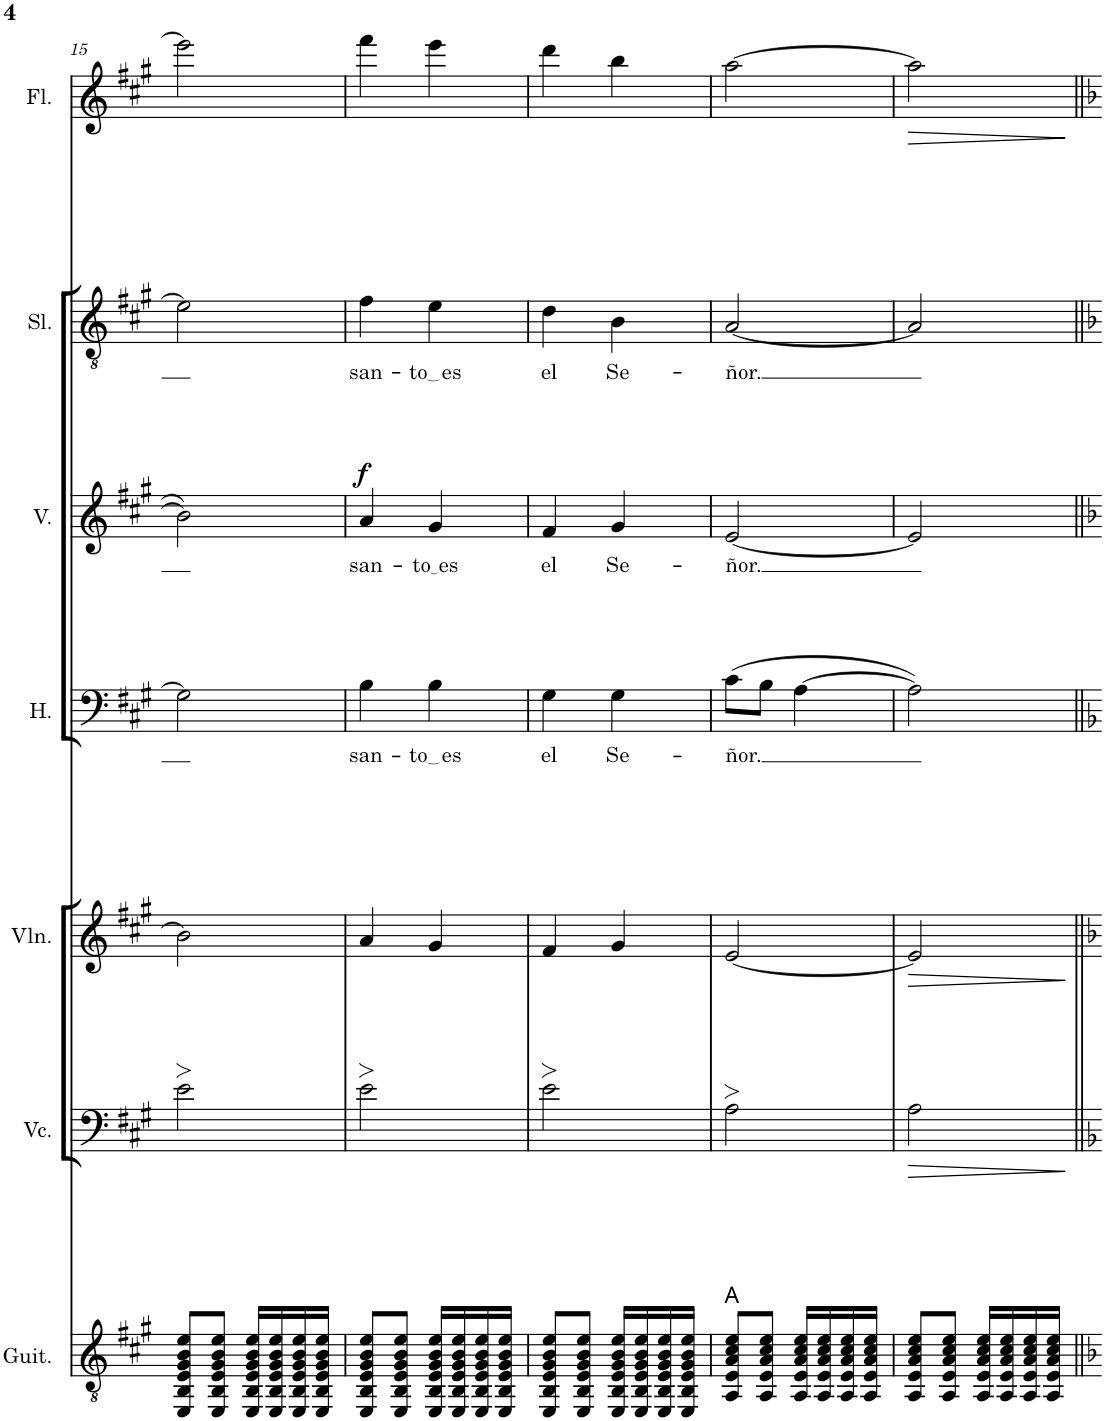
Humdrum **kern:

**kern	**harte	**kern	**dynam	**kern	**dynam	**kern	**text	**kern	**text	**dynam	**kern	**text	**kern	**dynam
*part7	*part7	*part6	*part6	*part5	*part5	*part4	*part4	*part3	*part3	*part3	*part2	*part2	*part1	*part1
*staff7	*	*staff6	*staff6	*staff5	*staff5	*staff4	*staff4	*staff3	*staff3	*staff3	*staff2	*staff2	*staff1	*staff1
*I"Guitarra clásica	*	*I"Violonchelo	*	*I"Violín	*	*I"Hombres	*	*I"Mujeres	*	*	*I"Solista	*	*I"Flauta	*
*I'Guit.	*	*I'Vc.	*	*I'Vln.	*	*I'H.	*	*	*	*	*I'Sl.	*	*I'Fl.	*
!!LO:PB:g=z
*clefGv2	*	*clefF4	*	*clefG2	*	*clefF4	*	*clefG2	*	*	*clefGv2	*	*clefG2	*
*	*	*	*	*	*	*	*	*	*	*	*Trd4c7	*	*	*
*k[f#c#g#]	*	*k[f#c#g#]	*	*k[f#c#g#]	*	*k[f#c#g#]	*	*k[f#c#g#]	*	*	*k[f#c#g#]	*	*k[f#c#g#]	*
*M2/4	*	*M2/4	*	*M2/4	*	*M2/4	*	*M2/4	*	*	*M2/4	*	*M2/4	*
=15	=15	=15	=15	=15	=15	=15	=15	=15	=15	=15	=15	=15	=15	=15
8EE/ 8BB/ 8E/ 8G#/ 8B/ 8e/L	.	2e>\	.	2b\]	.	2G#\]	.	2b\]	.	.	2e\]	.	2eee\]	.
8EE/ 8BB/ 8E/ 8G#/ 8B/ 8e/J	.	.	.	.	.	.	.	.	.	.	.	.	.	.
16EE/ 16BB/ 16E/ 16G#/ 16B/ 16e/LL	.	.	.	.	.	.	.	.	.	.	.	.	.	.
16EE/ 16BB/ 16E/ 16G#/ 16B/ 16e/	.	.	.	.	.	.	.	.	.	.	.	.	.	.
16EE/ 16BB/ 16E/ 16G#/ 16B/ 16e/	.	.	.	.	.	.	.	.	.	.	.	.	.	.
16EE/ 16BB/ 16E/ 16G#/ 16B/ 16e/JJ	.	.	.	.	.	.	.	.	.	.	.	.	.	.
=16	=16	=16	=16	=16	=16	=16	=16	=16	=16	=16	=16	=16	=16	=16
!	!	!	!	!	!	!	!LO:LY:b	!	!LO:LY:b	!LO:DY:a	!	!LO:LY:b	!	!
8EE/ 8BB/ 8E/ 8G#/ 8B/ 8e/L	.	2e>\	.	4a/	.	4B\	san-	4a/	san-	f	4f#\	san-	4fff#\	.
8EE/ 8BB/ 8E/ 8G#/ 8B/ 8e/J	.	.	.	.	.	.	.	.	.	.	.	.	.	.
!	!	!	!	!	!	!	!LO:LY:b	!	!LO:LY:b	!	!	!LO:LY:b	!	!
16EE/ 16BB/ 16E/ 16G#/ 16B/ 16e/LL	.	.	.	4g#/	.	4B\	to es	4g#/	to es	.	4e\	to es	4eee\	.
16EE/ 16BB/ 16E/ 16G#/ 16B/ 16e/	.	.	.	.	.	.	.	.	.	.	.	.	.	.
16EE/ 16BB/ 16E/ 16G#/ 16B/ 16e/	.	.	.	.	.	.	.	.	.	.	.	.	.	.
16EE/ 16BB/ 16E/ 16G#/ 16B/ 16e/JJ	.	.	.	.	.	.	.	.	.	.	.	.	.	.
=17	=17	=17	=17	=17	=17	=17	=17	=17	=17	=17	=17	=17	=17	=17
!	!	!	!	!	!	!	!LO:LY:b	!	!LO:LY:b	!	!	!LO:LY:b	!	!
8EE/ 8BB/ 8E/ 8G#/ 8B/ 8e/L	.	2e>\	.	4f#/	.	4G#\	el	4f#/	el	.	4d\	el	4ddd\	.
8EE/ 8BB/ 8E/ 8G#/ 8B/ 8e/J	.	.	.	.	.	.	.	.	.	.	.	.	.	.
!	!	!	!	!	!	!	!LO:LY:b	!	!LO:LY:b	!	!	!LO:LY:b	!	!
16EE/ 16BB/ 16E/ 16G#/ 16B/ 16e/LL	.	.	.	4g#/	.	4G#\	Se-	4g#/	Se-	.	4B\	Se-	4bb\	.
16EE/ 16BB/ 16E/ 16G#/ 16B/ 16e/	.	.	.	.	.	.	.	.	.	.	.	.	.	.
16EE/ 16BB/ 16E/ 16G#/ 16B/ 16e/	.	.	.	.	.	.	.	.	.	.	.	.	.	.
16EE/ 16BB/ 16E/ 16G#/ 16B/ 16e/JJ	.	.	.	.	.	.	.	.	.	.	.	.	.	.
=18	=18	=18	=18	=18	=18	=18	=18	=18	=18	=18	=18	=18	=18	=18
!	!	!	!	!	!	!	!LO:LY:b	!	!LO:LY:b	!	!	!LO:LY:b	!	!
8AA/ 8E/ 8A/ 8c#/ 8e/L	A:maj	2A>\	.	[2e/	.	(8c#\L	-ñor.	[2e/	-ñor.	.	[2A/	-ñor.	[2aa\	.
8AA/ 8E/ 8A/ 8c#/ 8e/J	.	.	.	.	.	8B\J	.	.	.	.	.	.	.	.
16AA/ 16E/ 16A/ 16c#/ 16e/LL	.	.	.	.	.	[4A\	.	.	.	.	.	.	.	.
16AA/ 16E/ 16A/ 16c#/ 16e/	.	.	.	.	.	.	.	.	.	.	.	.	.	.
16AA/ 16E/ 16A/ 16c#/ 16e/	.	.	.	.	.	.	.	.	.	.	.	.	.	.
16AA/ 16E/ 16A/ 16c#/ 16e/JJ	.	.	.	.	.	.	.	.	.	.	.	.	.	.
=19	=19	=19	=19	=19	=19	=19	=19	=19	=19	=19	=19	=19	=19	=19
!	!	!	!LO:HP:b	!	!LO:HP:b	!	!	!	!	!	!	!	!	!LO:HP:b
8AA/ 8E/ 8A/ 8c#/ 8e/L	.	2A\	>	2e/]	>	2A\])	.	2e/]	.	.	2A/]	.	2aa\]	>
8AA/ 8E/ 8A/ 8c#/ 8e/J	.	.	.	.	.	.	.	.	.	.	.	.	.	.
16AA/ 16E/ 16A/ 16c#/ 16e/LL	.	.	.	.	.	.	.	.	.	.	.	.	.	.
16AA/ 16E/ 16A/ 16c#/ 16e/	.	.	.	.	.	.	.	.	.	.	.	.	.	.
16AA/ 16E/ 16A/ 16c#/ 16e/	.	.	.	.	.	.	.	.	.	.	.	.	.	.
16AA/ 16E/ 16A/ 16c#/ 16e/JJ	.	.	.	.	.	.	.	.	.	.	.	.	.	.
.	.	.	]	.	]	.	.	.	.	.	.	.	.	]
=||	=||	=||	=||	=||	=||	=||	=||	=||	=||	=||	=||	=||	=||	=||
*-	*-	*-	*-	*-	*-	*-	*-	*-	*-	*-	*-	*-	*-	*-
